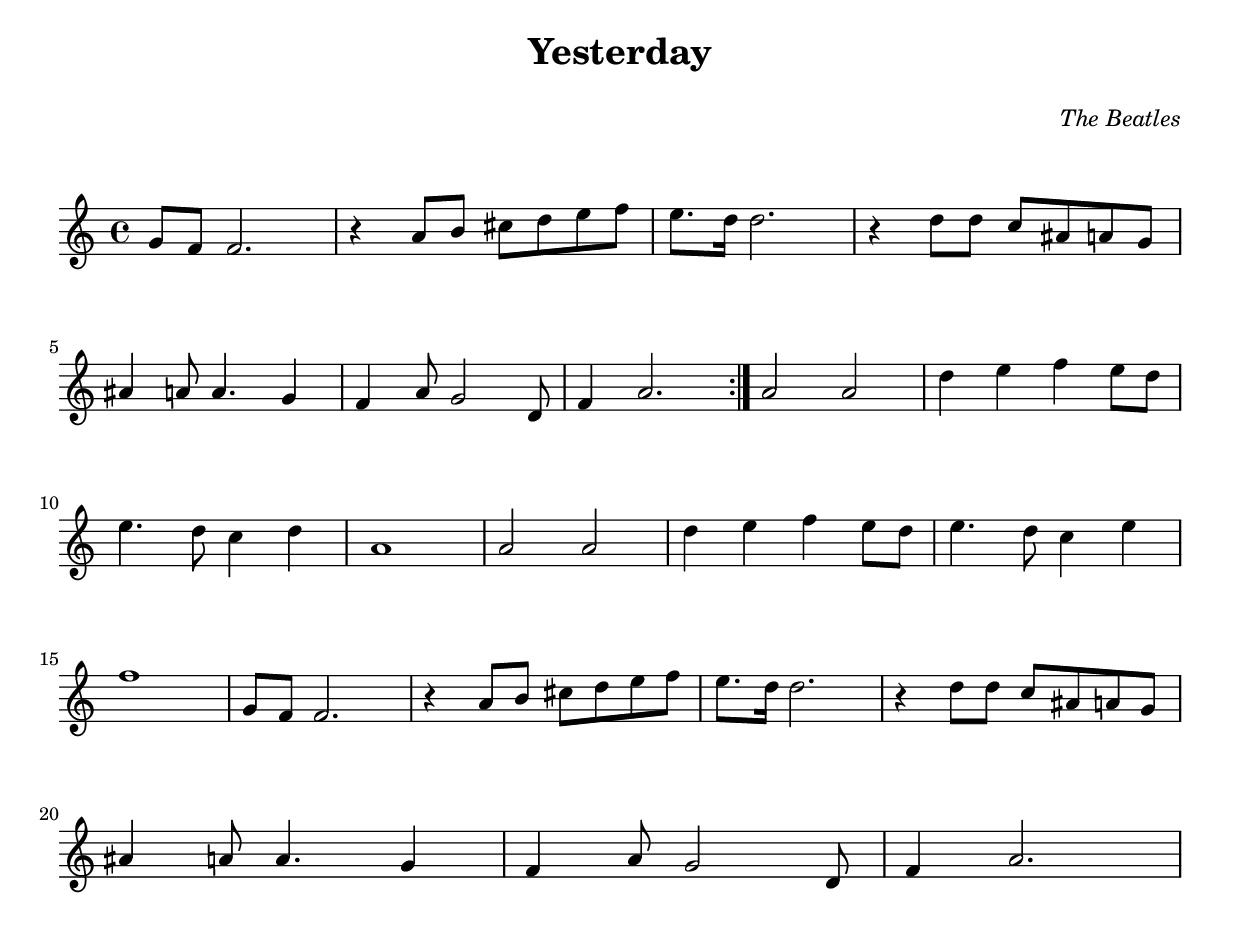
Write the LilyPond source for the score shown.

\version "2.16.0"

\language "english"
\include "../resources/page-settings.ly"

title = "Yesterday"
composer = "The Beatles"
melody = \relative c'' {
  \clef treble
  \key c \major
  
  \time 4/4
  
  \repeat volta 2 {
   g8 f f2. |
   r4 a8 b cs d e f |
   e8. d16 d2. |
   r4 d8 d c as a g | \break
   
   as4 a8 a4. g4 |
   f a8 g2 d8 |
   f4 a2. 
  }
  a2 a2 |
  d4 e f e8 d | \break

  e4. d8 c4 d |
  a1 |
  a2 a2 |
  d4 e f e8 d | 
  e4. d8 c4 e | \break
 
  f1 | 
  g,8 f f2. |
  r4 a8 b cs d e f |
  e8. d16 d2. |
  r4 d8 d c as a g | \break
   
   as4 a8 a4. g4 |
   f a8 g2 d8 |
   f4 a2. 
}

\score {
  \new Staff \with {
    \override StaffSymbol #'staff-space = #1.1
  } 
  \melody
  
  \header{
    title = \title
    composer = \composer
    subtitle = \subtitle
  }
  \layout { 
    indent = 0
  }
  
}
\score {
  \new Staff \with {
    midiInstrument = \instrument
  }
  \unfoldRepeats \melody
  \midi { }
}


